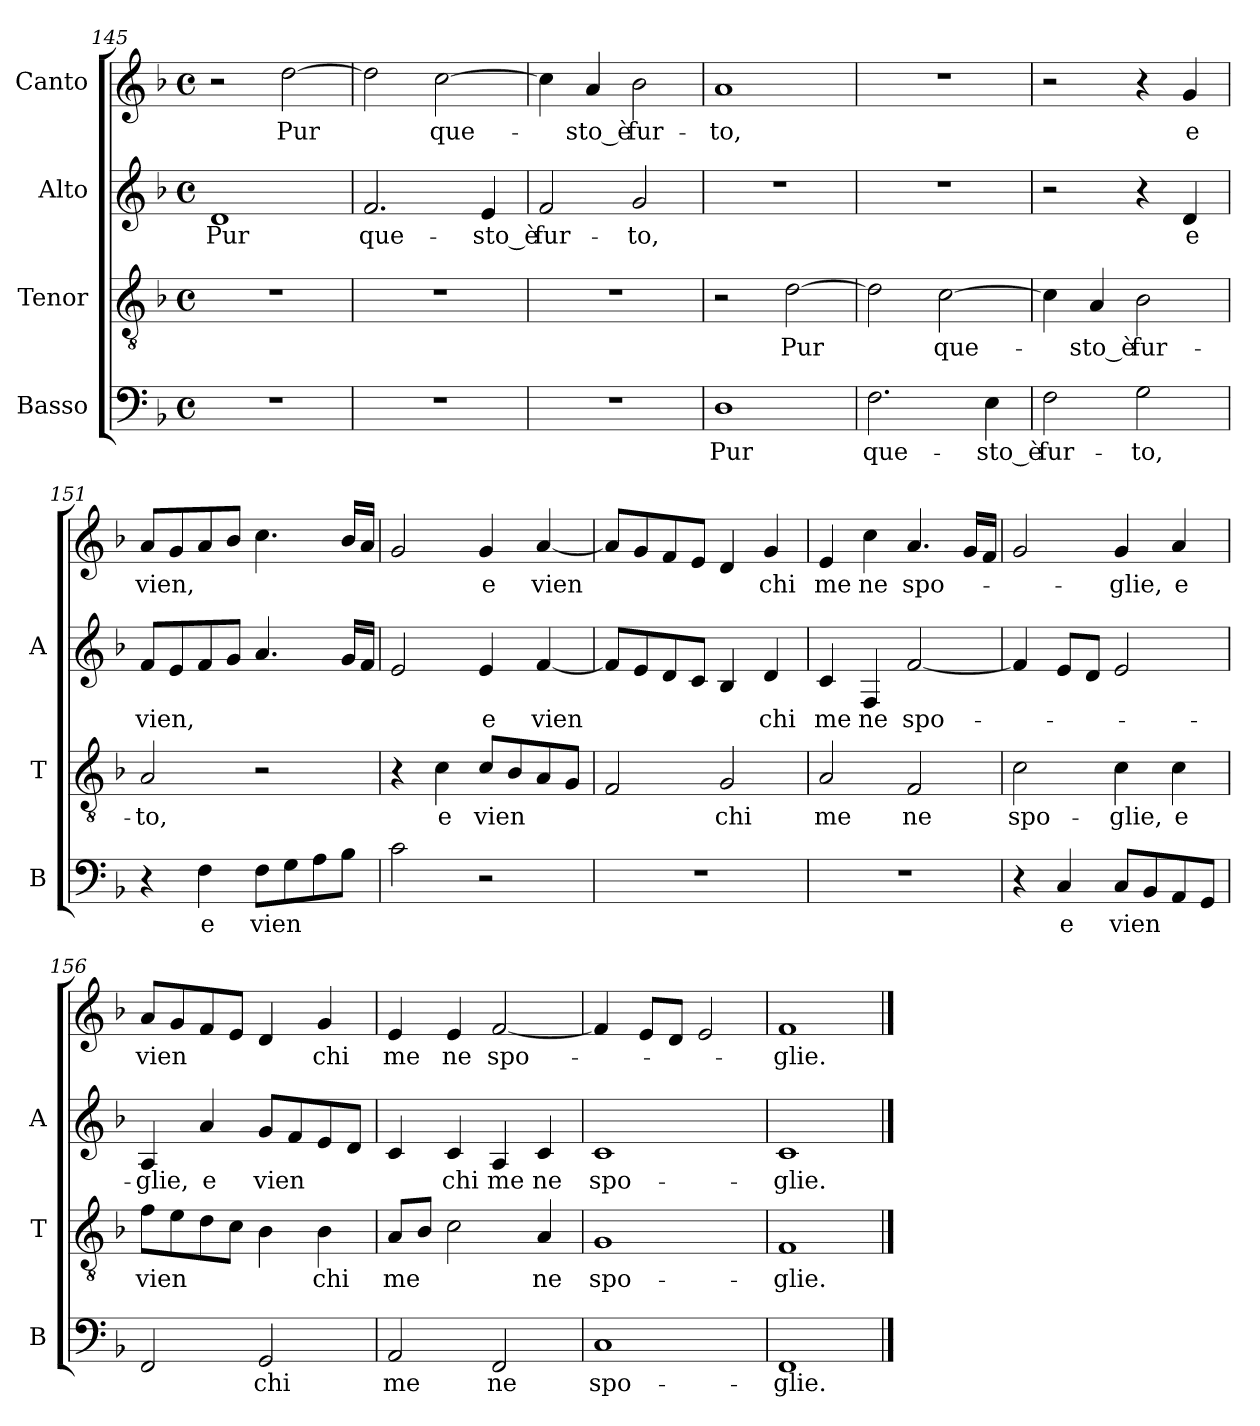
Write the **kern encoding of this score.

**kern	**text	**kern	**text	**kern	**text	**kern	**text
*part4	*part4	*part3	*part3	*part2	*part2	*part1	*part1
*staff4	*staff4	*staff3	*staff3	*staff2	*staff2	*staff1	*staff1
*I"Basso	*	*I"Tenor	*	*I"Alto	*	*I"Canto	*
*I'B	*	*I'T	*	*I'A	*	*	*
*clefF4	*	*clefGv2	*	*clefG2	*	*clefG2	*
*k[b-]	*	*k[b-]	*	*k[b-]	*	*k[b-]	*
*F:	*	*F:	*	*F:	*	*F:	*
*M4/4	*	*M4/4	*	*M4/4	*	*M4/4	*
*met(c)	*	*met(c)	*	*met(c)	*	*met(c)	*
=145	=145	=145	=145	=145	=145	=145	=145
1r	.	1r	.	1d	-Pur	2r	.
.	.	.	.	.	.	[2dd	-Pur
=146	=146	=146	=146	=146	=146	=146	=146
1r	.	1r	.	2.f	que-	2dd]	.
.	.	.	.	.	.	[2cc	que-
.	.	.	.	4e	-sto_è	.	.
=147	=147	=147	=147	=147	=147	=147	=147
1r	.	1r	.	2f	fur-	4cc]	.
.	.	.	.	.	.	4a	-sto_è
.	.	.	.	2g	-to,	2b-	fur-
=148	=148	=148	=148	=148	=148	=148	=148
1D	-Pur	2r	.	1r	.	1a	-to,
.	.	[2d	-Pur	.	.	.	.
=149	=149	=149	=149	=149	=149	=149	=149
2.F	que-	2d]	.	1r	.	1r	.
.	.	[2c	que-	.	.	.	.
4E	-sto_è	.	.	.	.	.	.
=150	=150	=150	=150	=150	=150	=150	=150
2F	fur-	4c]	.	2r	.	2r	.
.	.	4A	-sto_è	.	.	.	.
2G	-to,	2B-	fur-	4r	.	4r	.
.	.	.	.	4d	-e	4g	-e
=151	=151	=151	=151	=151	=151	=151	=151
4r	.	2A	-to,	8fL	-vien,	8aL	-vien,
.	.	.	.	8e	.	8g	.
4F	-e	.	.	8f	.	8a	.
.	.	.	.	8gJ	.	8b-J	.
8FL	-vien	2r	.	4.a	.	4.cc	.
8G	.	.	.	.	.	.	.
8A	.	.	.	.	.	.	.
8B-J	.	.	.	16gLL	.	16b-LL	.
.	.	.	.	16fJJ	.	16aJJ	.
=152	=152	=152	=152	=152	=152	=152	=152
2c	.	4r	.	2e	.	2g	.
.	.	4c	-e	.	.	.	.
2r	.	8cL	-vien	4e	-e	4g	-e
.	.	8B-	.	.	.	.	.
.	.	8A	.	[4f	-vien	[4a	-vien
.	.	8GJ	.	.	.	.	.
=153	=153	=153	=153	=153	=153	=153	=153
1r	.	2F	.	8fL]	.	8aL]	.
.	.	.	.	8e	.	8g	.
.	.	.	.	8d	.	8f	.
.	.	.	.	8cJ	.	8eJ	.
.	.	2G	-chi	4B-	.	4d	.
.	.	.	.	4d	-chi	4g	-chi
=154	=154	=154	=154	=154	=154	=154	=154
1r	.	2A	-me	4c	-me	4e	-me
.	.	.	.	4F	-ne	4cc	-ne
.	.	2F	-ne	[2f	spo-	4.a	spo-
.	.	.	.	.	.	16gLL	.
.	.	.	.	.	.	16fJJ	.
=155	=155	=155	=155	=155	=155	=155	=155
4r	.	2c	spo-	4f]	.	2g	.
4C	-e	.	.	8eL	.	.	.
.	.	.	.	8dJ	.	.	.
8CL	-vien	4c	-glie,	2e	.	4g	-glie,
8BB-	.	.	.	.	.	.	.
8AA	.	4c	-e	.	.	4a	-e
8GGJ	.	.	.	.	.	.	.
!!LO:PB:g=z
=156	=156	=156	=156	=156	=156	=156	=156
2FF	.	8fL	-vien	4A	-glie,	8aL	-vien
.	.	8e	.	.	.	8g	.
.	.	8d	.	4a	-e	8f	.
.	.	8cJ	.	.	.	8eJ	.
2GG	-chi	4B-	.	8gL	-vien	4d	.
.	.	.	.	8f	.	.	.
.	.	4B-	-chi	8e	.	4g	-chi
.	.	.	.	8dJ	.	.	.
=157	=157	=157	=157	=157	=157	=157	=157
2AA	-me	8AL	-me	4c	.	4e	-me
.	.	8B-J	.	.	.	.	.
.	.	2c	.	4c	-chi	4e	-ne
2FF	-ne	.	.	4A	-me	[2f	spo-
.	.	4A	-ne	4c	-ne	.	.
=158	=158	=158	=158	=158	=158	=158	=158
1C	spo-	1G	spo-	1c	spo-	4f]	.
.	.	.	.	.	.	8eL	.
.	.	.	.	.	.	8dJ	.
.	.	.	.	.	.	2e	.
=159	=159	=159	=159	=159	=159	=159	=159
1FF	-glie.	1F	-glie.	1c	-glie.	1f	-glie.
==	==	==	==	==	==	==	==
*-	*-	*-	*-	*-	*-	*-	*-
